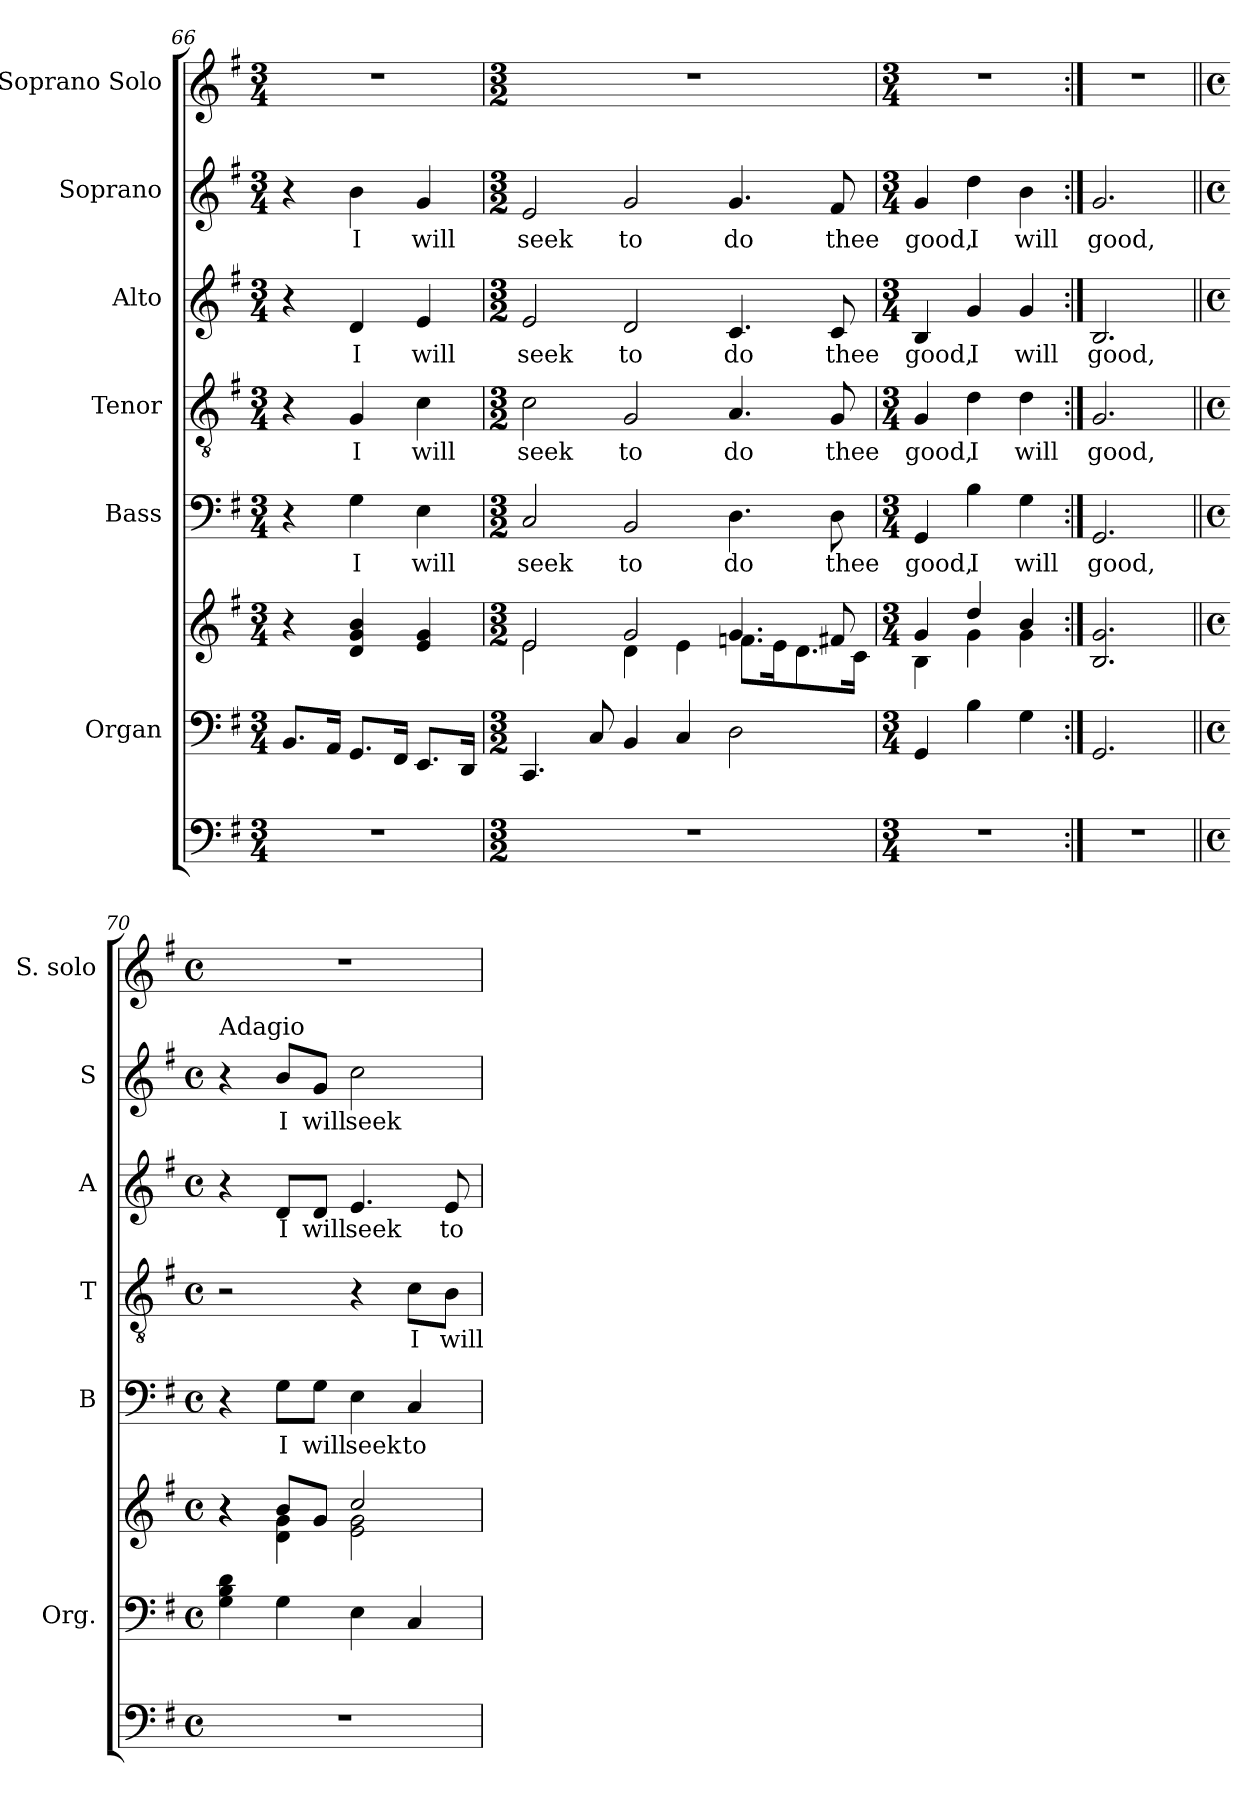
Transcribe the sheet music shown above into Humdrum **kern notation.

**kern	**kern	**kern	**kern	**text	**kern	**text	**kern	**text	**kern	**text	**kern
*part7	*part6	*part6	*part5	*part5	*part4	*part4	*part3	*part3	*part2	*part2	*part1
*staff8	*staff7	*staff6	*staff5	*staff5	*staff4	*staff4	*staff3	*staff3	*staff2	*staff2	*staff1
*	*I"Organ	*	*I"Bass	*	*I"Tenor	*	*I"Alto	*	*I"Soprano	*	*I"Soprano Solo
*	*I'Org.	*	*I'B	*	*I'T	*	*I'A	*	*I'S	*	*I'S. solo
*clefF4	*clefF4	*clefG2	*clefF4	*	*clefGv2	*	*clefG2	*	*clefG2	*	*clefG2
*k[f#]	*k[f#]	*k[f#]	*k[f#]	*	*k[f#]	*	*k[f#]	*	*k[f#]	*	*k[f#]
*G:	*G:	*G:	*G:	*	*G:	*	*G:	*	*G:	*	*G:
*M3/4	*M3/4	*M3/4	*M3/4	*	*M3/4	*	*M3/4	*	*M3/4	*	*M3/4
=66	=66	=66	=66	=66	=66	=66	=66	=66	=66	=66	=66
2.r	8.BB/L	4r	4r	.	4r	.	4r	.	4r	.	2.r
.	16AA/Jk	.	.	.	.	.	.	.	.	.	.
.	8.GG/L	4d/ 4g/ 4b/	4G\	I	4G/	I	4d/	I	4b\	I	.
.	16FF#/Jk	.	.	.	.	.	.	.	.	.	.
.	8.EE/L	4e/ 4g/	4E\	will	4c\	will	4e/	will	4g/	will	.
.	16DD/Jk	.	.	.	.	.	.	.	.	.	.
=67	=67	=67	=67	=67	=67	=67	=67	=67	=67	=67	=67
*M3/2	*M3/2	*M3/2	*M3/2	*	*M3/2	*	*M3/2	*	*M3/2	*	*M3/2
*	*	*^	*	*	*	*	*	*	*	*	*
1.r	4.CC/	2e/	2e\	2C/	seek	2c\	seek	2e/	seek	2e/	seek	1.r
.	8C/	.	.	.	.	.	.	.	.	.	.	.
.	4BB/	2g/	4d\	2BB/	to	2G/	to	2d/	to	2g/	to	.
.	4C/	.	4e\	.	.	.	.	.	.	.	.	.
.	2D\	4.g/	8.fn\L	4.D\	do	4.A/	do	4.c/	do	4.g/	do	.
.	.	.	16e\k	.	.	.	.	.	.	.	.	.
.	.	.	8.d\	.	.	.	.	.	.	.	.	.
.	.	8f#X/	.	8D\	thee	8G/	thee	8c/	thee	8f#/	thee	.
.	.	.	16c\Jk	.	.	.	.	.	.	.	.	.
=68	=68	=68	=68	=68	=68	=68	=68	=68	=68	=68	=68	=68
*M3/4	*M3/4	*M3/4	*	*M3/4	*	*M3/4	*	*M3/4	*	*M3/4	*	*M3/4
2.r	4GG/	4g/	4B\	4GG/	good,	4G/	good,	4B/	good,	4g/	good,	2.r
.	4B\	4dd/	4g\	4B\	I	4d\	I	4g/	I	4dd\	I	.
.	4G\	4b/	4g\	4G\	will	4d\	will	4g/	will	4b\	will	.
*	*	*v	*v	*	*	*	*	*	*	*	*	*
!!LO:LB:g=z
=69:|!	=69:|!	=69:|!	=69:|!	=69:|!	=69:|!	=69:|!	=69:|!	=69:|!	=69:|!	=69:|!	=69:|!
2.r	2.GG/	2.B/ 2.g/	2.GG/	good,	2.G/	good,	2.B/	good,	2.g/	good,	2.r
=70||	=70||	=70||	=70||	=70||	=70||	=70||	=70||	=70||	=70||	=70||	=70||
*M4/4	*M4/4	*M4/4	*M4/4	*	*M4/4	*	*M4/4	*	*M4/4	*	*M4/4
*met(c)	*met(c)	*met(c)	*met(c)	*	*met(c)	*	*met(c)	*	*met(c)	*	*met(c)
*	*	*^	*	*	*	*	*	*	*	*	*
!	!	!	!	!	!	!	!	!	!	!LO:TX:a:t=Adagio	!	!
1r	4G\ 4B\ 4d\	4ra	4ra	4r	.	2r	.	4r	.	4r	.	1r
.	4G\	8b/L	4d\ 4g\	8G\L	I	.	.	8d/L	I	8b/L	I	.
.	.	8g/J	.	8G\J	will	.	.	8d/J	will	8g/J	will	.
.	4E\	2cc/	2e\ 2g\	4E\	seek	4r	.	4.e/	seek	2cc\	seek	.
.	4C/	.	.	4C/	to	8c\L	I	.	.	.	.	.
.	.	.	.	.	.	8B\J	will	8e/	to	.	.	.
*	*	*v	*v	*	*	*	*	*	*	*	*	*
=	=	=	=	=	=	=	=	=	=	=	=
*-	*-	*-	*-	*-	*-	*-	*-	*-	*-	*-	*-
